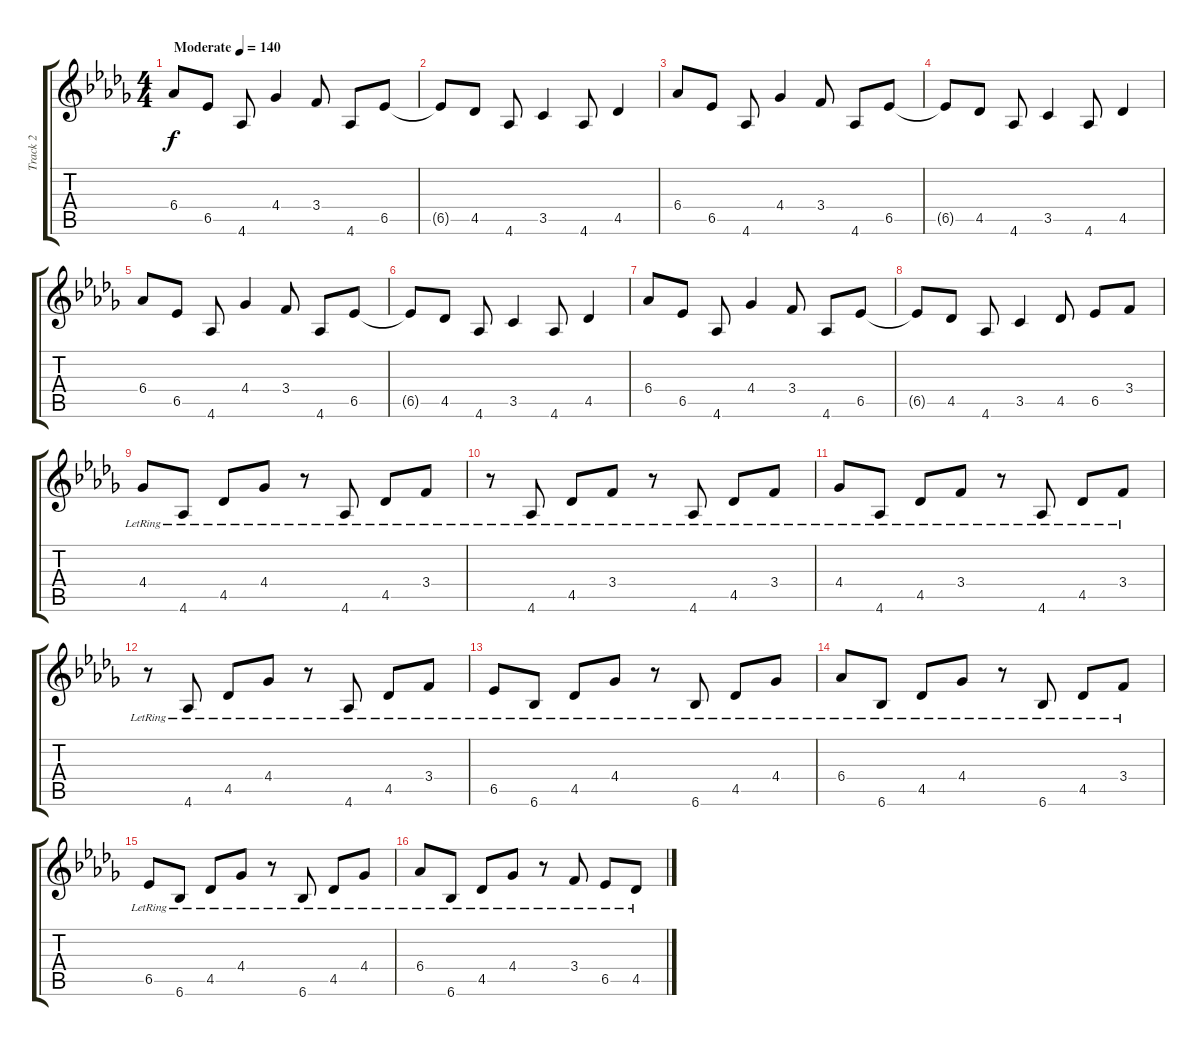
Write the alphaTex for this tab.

\track ("Track 2" "Track 2") {instrument acousticguitarnylon}
\staff {score tabs}
\tuning (E4 B3 G3 D3 A2 E2) {hide}
\ts (4 4)
\tempo (140 "Moderate")
\clef g2
\ks db
6.4.8{dy f instrument acousticguitarnylon} 6.5.8 4.6.8 4.4.4 3.4.8 4.6.8 6.5.8 |
6.5{t}.8 4.5.8 4.6.8 3.5.4 4.6.8 4.5.4 |
6.4.8 6.5.8 4.6.8 4.4.4 3.4.8 4.6.8 6.5.8 |
6.5{t}.8 4.5.8 4.6.8 3.5.4 4.6.8 4.5.4 |
6.4.8 6.5.8 4.6.8 4.4.4 3.4.8 4.6.8 6.5.8 |
6.5{t}.8 4.5.8 4.6.8 3.5.4 4.6.8 4.5.4 |
6.4.8 6.5.8 4.6.8 4.4.4 3.4.8 4.6.8 6.5.8 |
6.5{t}.8 4.5.8 4.6.8 3.5.4 4.5.8 6.5.8 3.4.8 |
4.4{lr}.8 4.6{lr}.8 4.5{lr}.8 4.4{lr}.8 r.8 4.6{lr}.8 4.5{lr}.8 3.4{lr}.8 |
r.8 4.6{lr}.8 4.5{lr}.8 3.4{lr}.8 r.8 4.6{lr}.8 4.5{lr}.8 3.4{lr}.8 |
4.4{lr}.8 4.6{lr}.8 4.5{lr}.8 3.4{lr}.8 r.8 4.6{lr}.8 4.5{lr}.8 3.4{lr}.8 |
r.8 4.6{lr}.8 4.5{lr}.8 4.4{lr}.8 r.8 4.6{lr}.8 4.5{lr}.8 3.4{lr}.8 |
6.5{lr}.8 6.6{lr}.8 4.5{lr}.8 4.4{lr}.8 r.8 6.6{lr}.8 4.5{lr}.8 4.4{lr}.8 |
6.4{lr}.8 6.6{lr}.8 4.5{lr}.8 4.4{lr}.8 r.8 6.6{lr}.8 4.5{lr}.8 3.4{lr}.8 |
6.5{lr}.8 6.6{lr}.8 4.5{lr}.8 4.4{lr}.8 r.8 6.6{lr}.8 4.5{lr}.8 4.4{lr}.8 |
6.4{lr}.8 6.6{lr}.8 4.5{lr}.8 4.4{lr}.8 r.8 3.4{lr}.8 6.5{lr}.8 4.5{lr}.8
